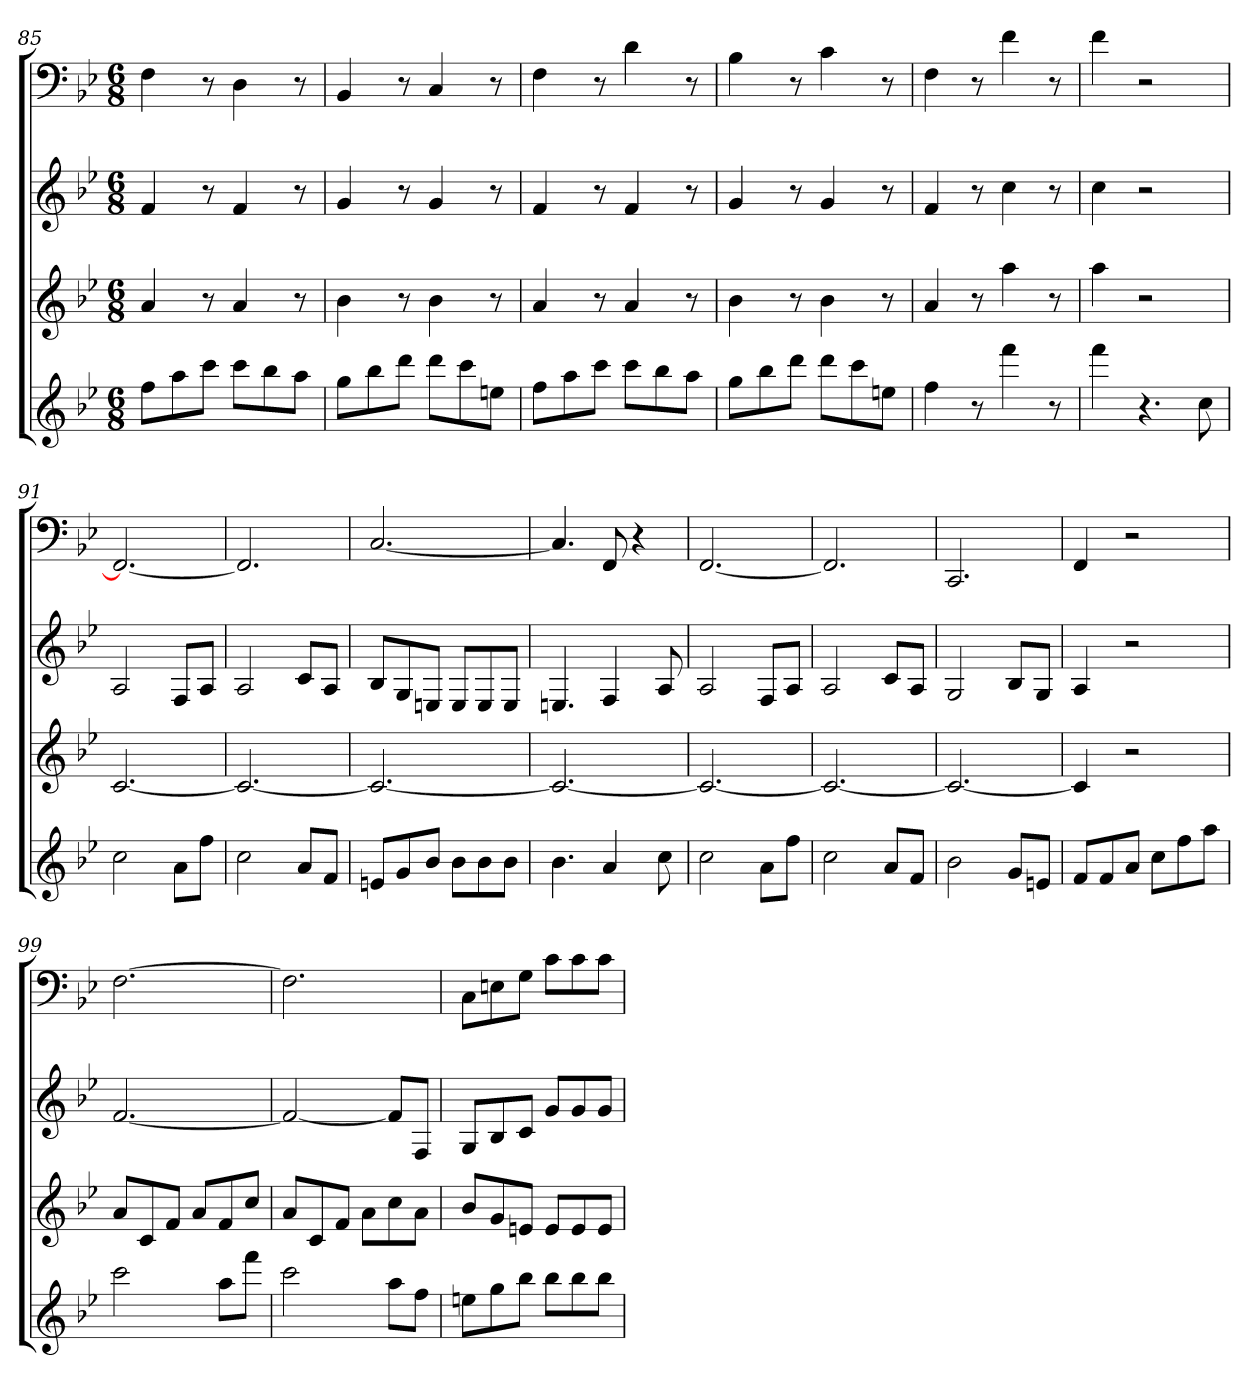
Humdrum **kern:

**kern	**kern	**kern	**kern
*part4	*part3	*part2	*part1
*staff4	*staff3	*staff2	*staff1
*k[b-e-]	*k[b-e-]	*k[b-e-]	*k[b-e-]
*B-:	*B-:	*B-:	*B-:
*M6/8	*M6/8	*M6/8	*M6/8
=85	=85	=85	=85
8ffL	4a	4f	4F
8aa	.	.	.
8cccJ	8r	8r	8r
8cccL	4a	4f	4D
8bb-	.	.	.
8aaJ	8r	8r	8r
=86	=86	=86	=86
8ggL	4b-	4g	4BB-
8bb-	.	.	.
8dddJ	8r	8r	8r
8dddL	4b-	4g	4C
8ccc	.	.	.
8eenJ	8r	8r	8r
=87	=87	=87	=87
8ffL	4a	4f	4F
8aa	.	.	.
8cccJ	8r	8r	8r
8cccL	4a	4f	4d
8bb-	.	.	.
8aaJ	8r	8r	8r
=88	=88	=88	=88
8ggL	4b-	4g	4B-
8bb-	.	.	.
8dddJ	8r	8r	8r
8dddL	4b-	4g	4c
8ccc	.	.	.
8eenJ	8r	8r	8r
=89	=89	=89	=89
4ff	4a	4f	4F
8r	8r	8r	8r
4fff	4aa	4cc	4f
8r	8r	8r	8r
=90	=90	=90	=90
4fff	4aa	4cc	4f
4.r	2r	2r	2r
8cc	.	.	.
=91	=91	=91	=91
2cc	[2.c	2A	2.FF_
8aL	.	8FL	.
8ffJ	.	8AJ	.
=92	=92	=92	=92
2cc	2.c_	2A	2.FF]
8aL	.	8cL	.
8fJ	.	8AJ	.
=93	=93	=93	=93
8enL	2.c_	8B-L	[2.C
8g	.	8G	.
8b-J	.	8EnJ	.
8b-L	.	8EL	.
8b-	.	8E	.
8b-J	.	8EJ	.
=94	=94	=94	=94
4.b-	2.c_	4.En	4.C]
4a	.	4F	8FF
.	.	.	4r
8cc	.	8A	.
=95	=95	=95	=95
2cc	2.c_	2A	[2.FF
8aL	.	8FL	.
8ffJ	.	8AJ	.
=96	=96	=96	=96
2cc	2.c_	2A	2.FF]
8aL	.	8cL	.
8fJ	.	8AJ	.
=97	=97	=97	=97
2b-	2.c_	2G	2.CC
8gL	.	8B-L	.
8enJ	.	8GJ	.
=98	=98	=98	=98
8fL	4c]	4A	4FF
8f	.	.	.
8aJ	2r	2r	2r
8ccL	.	.	.
8ff	.	.	.
8aaJ	.	.	.
=99	=99	=99	=99
2ccc	8aL	[2.f	[2.F
.	8c	.	.
.	8fJ	.	.
.	8aL	.	.
8aaL	8f	.	.
8fffJ	8ccJ	.	.
=100	=100	=100	=100
2ccc	8aL	2f_	2.F]
.	8c	.	.
.	8fJ	.	.
.	8aL	.	.
8aaL	8cc	8fL]	.
8ffJ	8aJ	8FJ	.
=101	=101	=101	=101
8eenL	8b-L	8GL	8CL
8gg	8g	8B-	8En
8bb-J	8enJ	8cJ	8GJ
8bb-L	8eL	8gL	8cL
8bb-	8e	8g	8c
8bb-J	8eJ	8gJ	8cJ
=	=	=	=
*-	*-	*-	*-
